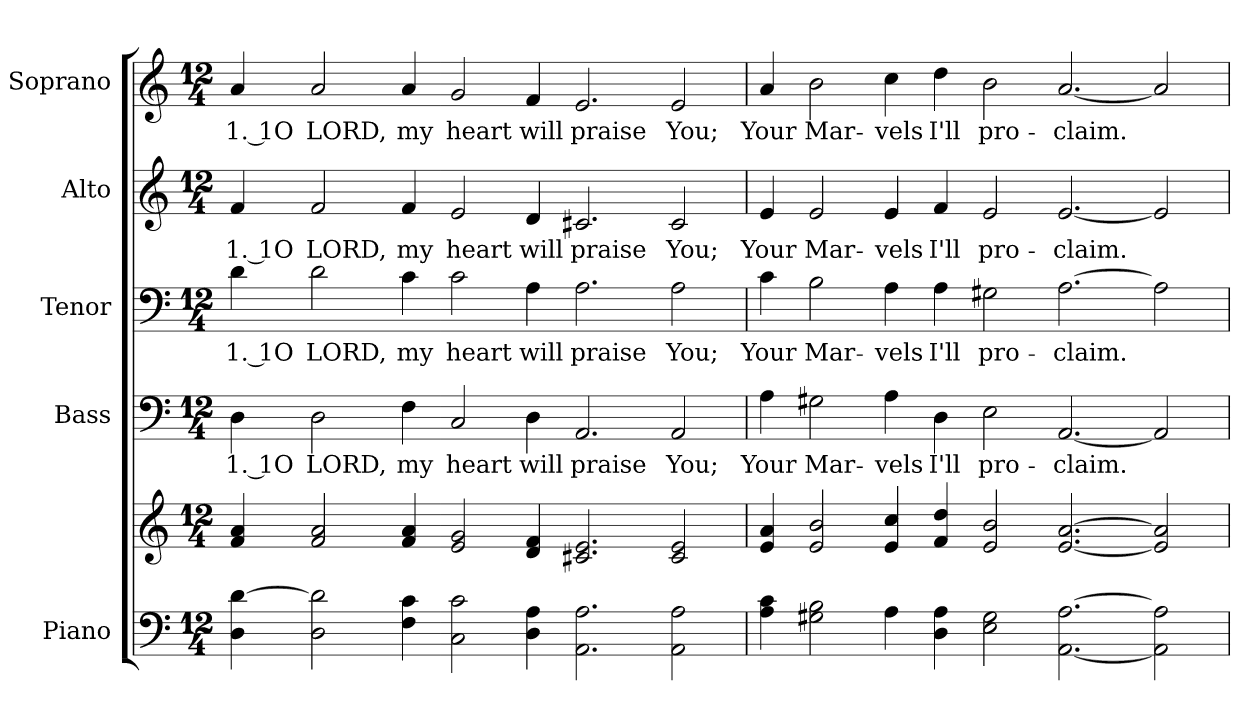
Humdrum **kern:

**kern	**kern	**kern	**text	**kern	**text	**kern	**text	**kern	**text
*part5	*part5	*part4	*part4	*part3	*part3	*part2	*part2	*part1	*part1
*staff6	*staff5	*staff4	*staff4	*staff3	*staff3	*staff2	*staff2	*staff1	*staff1
*I"Piano	*	*I"Bass	*	*I"Tenor	*	*I"Alto	*	*I"Soprano	*
*I'Pno.	*	*I'B.	*	*I'T.	*	*I'A.	*	*I'S.	*
!!LO:PB:g=z
*clefF4	*clefG2	*clefF4	*	*clefF4	*	*clefG2	*	*clefG2	*
*k[]	*k[]	*k[]	*	*k[]	*	*k[]	*	*k[]	*
*C:	*C:	*C:	*	*C:	*	*C:	*	*C:	*
*M12/4	*M12/4	*M12/4	*	*M12/4	*	*M12/4	*	*M12/4	*
*MM210	*MM210	*MM210	*	*MM210	*	*MM210	*	*MM210	*
=1	=1	=1	=1	=1	=1	=1	=1	=1	=1
!	!	!	!LO:LY:b:color=#000000	!	!	!	!	!	!
!	!	!	!	!	!LO:LY:b:color=#000000	!	!	!	!
!	!	!	!	!	!	!	!LO:LY:b:color=#000000	!	!
!	!	!	!	!	!	!	!	!	!LO:LY:b:color=#000000
4Di\ [>4di	4fi/ 4ai	4Di\	1. 1O	4di\	1. 1O	4fi/	1. 1O	4ai/	1. 1O
!	!	!	!LO:LY:b:color=#000000	!	!	!	!	!	!
!	!	!	!	!	!LO:LY:b:color=#000000	!	!	!	!
!	!	!	!	!	!	!	!LO:LY:b:color=#000000	!	!
!	!	!	!	!	!	!	!	!	!LO:LY:b:color=#000000
2Di\ 2di]	2fi/ 2ai	2Di\	LORD,	2di\	LORD,	2fi/	LORD,	2ai/	LORD,
!	!	!	!LO:LY:b:color=#000000	!	!	!	!	!	!
!	!	!	!	!	!LO:LY:b:color=#000000	!	!	!	!
!	!	!	!	!	!	!	!LO:LY:b:color=#000000	!	!
!	!	!	!	!	!	!	!	!	!LO:LY:b:color=#000000
4Fi\ 4ci	4fi/ 4ai	4Fi\	my	4ci\	my	4fi/	my	4ai/	my
!	!	!	!LO:LY:b:color=#000000	!	!	!	!	!	!
!	!	!	!	!	!LO:LY:b:color=#000000	!	!	!	!
!	!	!	!	!	!	!	!LO:LY:b:color=#000000	!	!
!	!	!	!	!	!	!	!	!	!LO:LY:b:color=#000000
2Ci\ 2ci	2ei/ 2gi	2Ci/	heart	2ci\	heart	2ei/	heart	2gi/	heart
!	!	!	!LO:LY:b:color=#000000	!	!	!	!	!	!
!	!	!	!	!	!LO:LY:b:color=#000000	!	!	!	!
!	!	!	!	!	!	!	!LO:LY:b:color=#000000	!	!
!	!	!	!	!	!	!	!	!	!LO:LY:b:color=#000000
4Di\ 4Ai	4di/ 4fi	4Di\	will	4Ai\	will	4di/	will	4fi/	will
!	!	!	!LO:LY:b:color=#000000	!	!	!	!	!	!
!	!	!	!	!	!LO:LY:b:color=#000000	!	!	!	!
!	!	!	!	!	!	!	!LO:LY:b:color=#000000	!	!
!	!	!	!	!	!	!	!	!	!LO:LY:b:color=#000000
2.AAi\ 2.Ai	2.c#Xi/ 2.ei	2.AAi/	praise	2.Ai\	praise	2.c#Xi/	praise	2.ei/	praise
!	!	!	!LO:LY:b:color=#000000	!	!	!	!	!	!
!	!	!	!	!	!LO:LY:b:color=#000000	!	!	!	!
!	!	!	!	!	!	!	!LO:LY:b:color=#000000	!	!
!	!	!	!	!	!	!	!	!	!LO:LY:b:color=#000000
2AAi\ 2Ai	2c#i/ 2ei	2AAi/	You;	2Ai\	You;	2c#i/	You;	2ei/	You;
=2	=2	=2	=2	=2	=2	=2	=2	=2	=2
!	!	!	!LO:LY:b:color=#000000	!	!	!	!	!	!
!	!	!	!	!	!LO:LY:b:color=#000000	!	!	!	!
!	!	!	!	!	!	!	!LO:LY:b:color=#000000	!	!
!	!	!	!	!	!	!	!	!	!LO:LY:b:color=#000000
4Ai\ 4ci	4ei/ 4ai	4Ai\	Your	4ci\	Your	4ei/	Your	4ai/	Your
!	!	!	!LO:LY:b:color=#000000	!	!	!	!	!	!
!	!	!	!	!	!LO:LY:b:color=#000000	!	!	!	!
!	!	!	!	!	!	!	!LO:LY:b:color=#000000	!	!
!	!	!	!	!	!	!	!	!	!LO:LY:b:color=#000000
2G#Xi\ 2Bi	2ei/ 2bi	2G#Xi\	Mar-	2Bi\	Mar-	2ei/	Mar-	2bi\	Mar-
!	!	!	!LO:LY:b:color=#000000	!	!	!	!	!	!
!	!	!	!	!	!LO:LY:b:color=#000000	!	!	!	!
!	!	!	!	!	!	!	!LO:LY:b:color=#000000	!	!
!	!	!	!	!	!	!	!	!	!LO:LY:b:color=#000000
4Ai\	4ei/ 4cci	4Ai\	-vels	4Ai\	-vels	4ei/	-vels	4cci\	-vels
!	!	!	!LO:LY:b:color=#000000	!	!	!	!	!	!
!	!	!	!	!	!LO:LY:b:color=#000000	!	!	!	!
!	!	!	!	!	!	!	!LO:LY:b:color=#000000	!	!
!	!	!	!	!	!	!	!	!	!LO:LY:b:color=#000000
4Di\ 4Ai	4fi/ 4ddi	4Di\	I'll	4Ai\	I'll	4fi/	I'll	4ddi\	I'll
!	!	!	!LO:LY:b:color=#000000	!	!	!	!	!	!
!	!	!	!	!	!LO:LY:b:color=#000000	!	!	!	!
!	!	!	!	!	!	!	!LO:LY:b:color=#000000	!	!
!	!	!	!	!	!	!	!	!	!LO:LY:b:color=#000000
2Ei\ 2G#i	2ei/ 2bi	2Ei\	pro-	2G#Xi\	pro-	2ei/	pro-	2bi\	pro-
!	!	!	!LO:LY:b:color=#000000	!	!	!	!	!	!
!	!	!	!	!	!LO:LY:b:color=#000000	!	!	!	!
!	!	!	!	!	!	!	!LO:LY:b:color=#000000	!	!
!	!	!	!	!	!	!	!	!	!LO:LY:b:color=#000000
[<2.AAi\ [>2.Ai	[<2.ei/ [>2.ai	[<2.AAi/	-claim.	[>2.Ai\	-claim.	[<2.ei/	-claim.	[<2.ai/	-claim.
2AAi\] 2Ai]	2ei/] 2ai]	2AAi/]	.	2Ai\]	.	2ei/]	.	2ai/]	.
=	=	=	=	=	=	=	=	=	=
*-	*-	*-	*-	*-	*-	*-	*-	*-	*-
